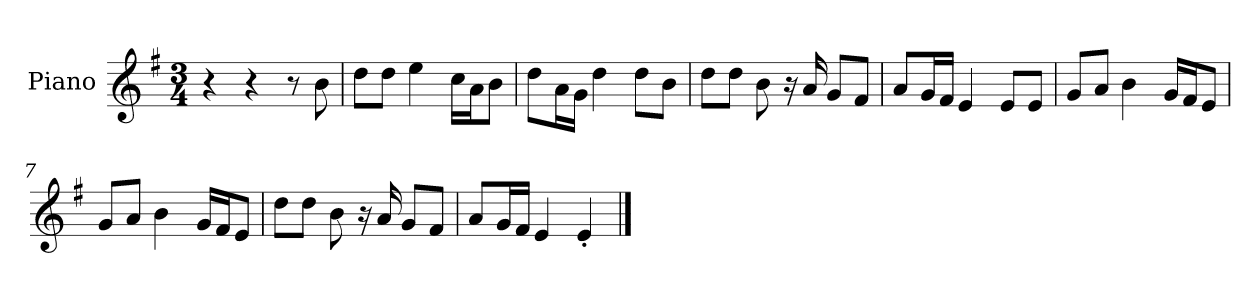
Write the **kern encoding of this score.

**kern
*part1
*staff1
*I"Piano
*I'P-no
*clefG2
*k[f#]
*M3/4
*MM91
=1
4r
4r
8r
8b\
=2
8dd\L
8dd\J
4ee\
16cc\LL
16a\J
8b\J
=3
8dd\L
16a\L
16g\JJ
4dd\
8dd\L
8b\J
=4
8dd\L
8dd\J
8b\
16r
16a/
8g/L
8f#/J
=5
8a/L
16g/L
16f#/JJ
4e/
8e/L
8e/J
=6
8g/L
8a/J
4b\
16g/LL
16f#/J
8e/J
!!LO:LB:g=z
=7
8g/L
8a/J
4b\
16g/LL
16f#/J
8e/J
=8
8dd\L
8dd\J
8b\
16r
16a/
8g/L
8f#/J
=9
8a/L
16g/L
16f#/JJ
4e/
4e'/
==
*-
